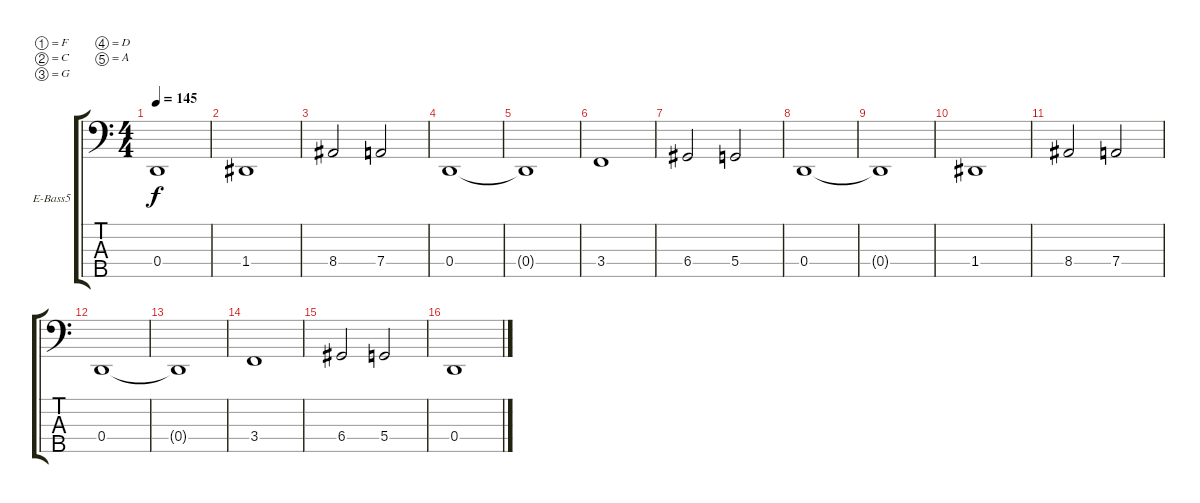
\bracketExtendMode groupsimilarinstruments
\firstSystemTrackNameOrientation horizontal
\otherSystemsTrackNameOrientation horizontal
\track ("Bass Guitar" "E-Bass5") {instrument electricbasspick}
\staff {score tabs}
\tuning (F2 C2 G1 D1 A0)
\ts (4 4)
\tempo 145
\clef f4
\ks c
0.4{t}.1{dy f} |
1.4.1 |
8.4.2 7.4.2 |
0.4.1 |
0.4{t}.1 |
3.4.1 |
6.4.2 5.4.2 |
0.4.1 |
0.4{t}.1 |
1.4.1 |
8.4.2 7.4.2 |
0.4.1 |
0.4{t}.1 |
3.4.1 |
6.4.2 5.4.2 |
0.4.1
